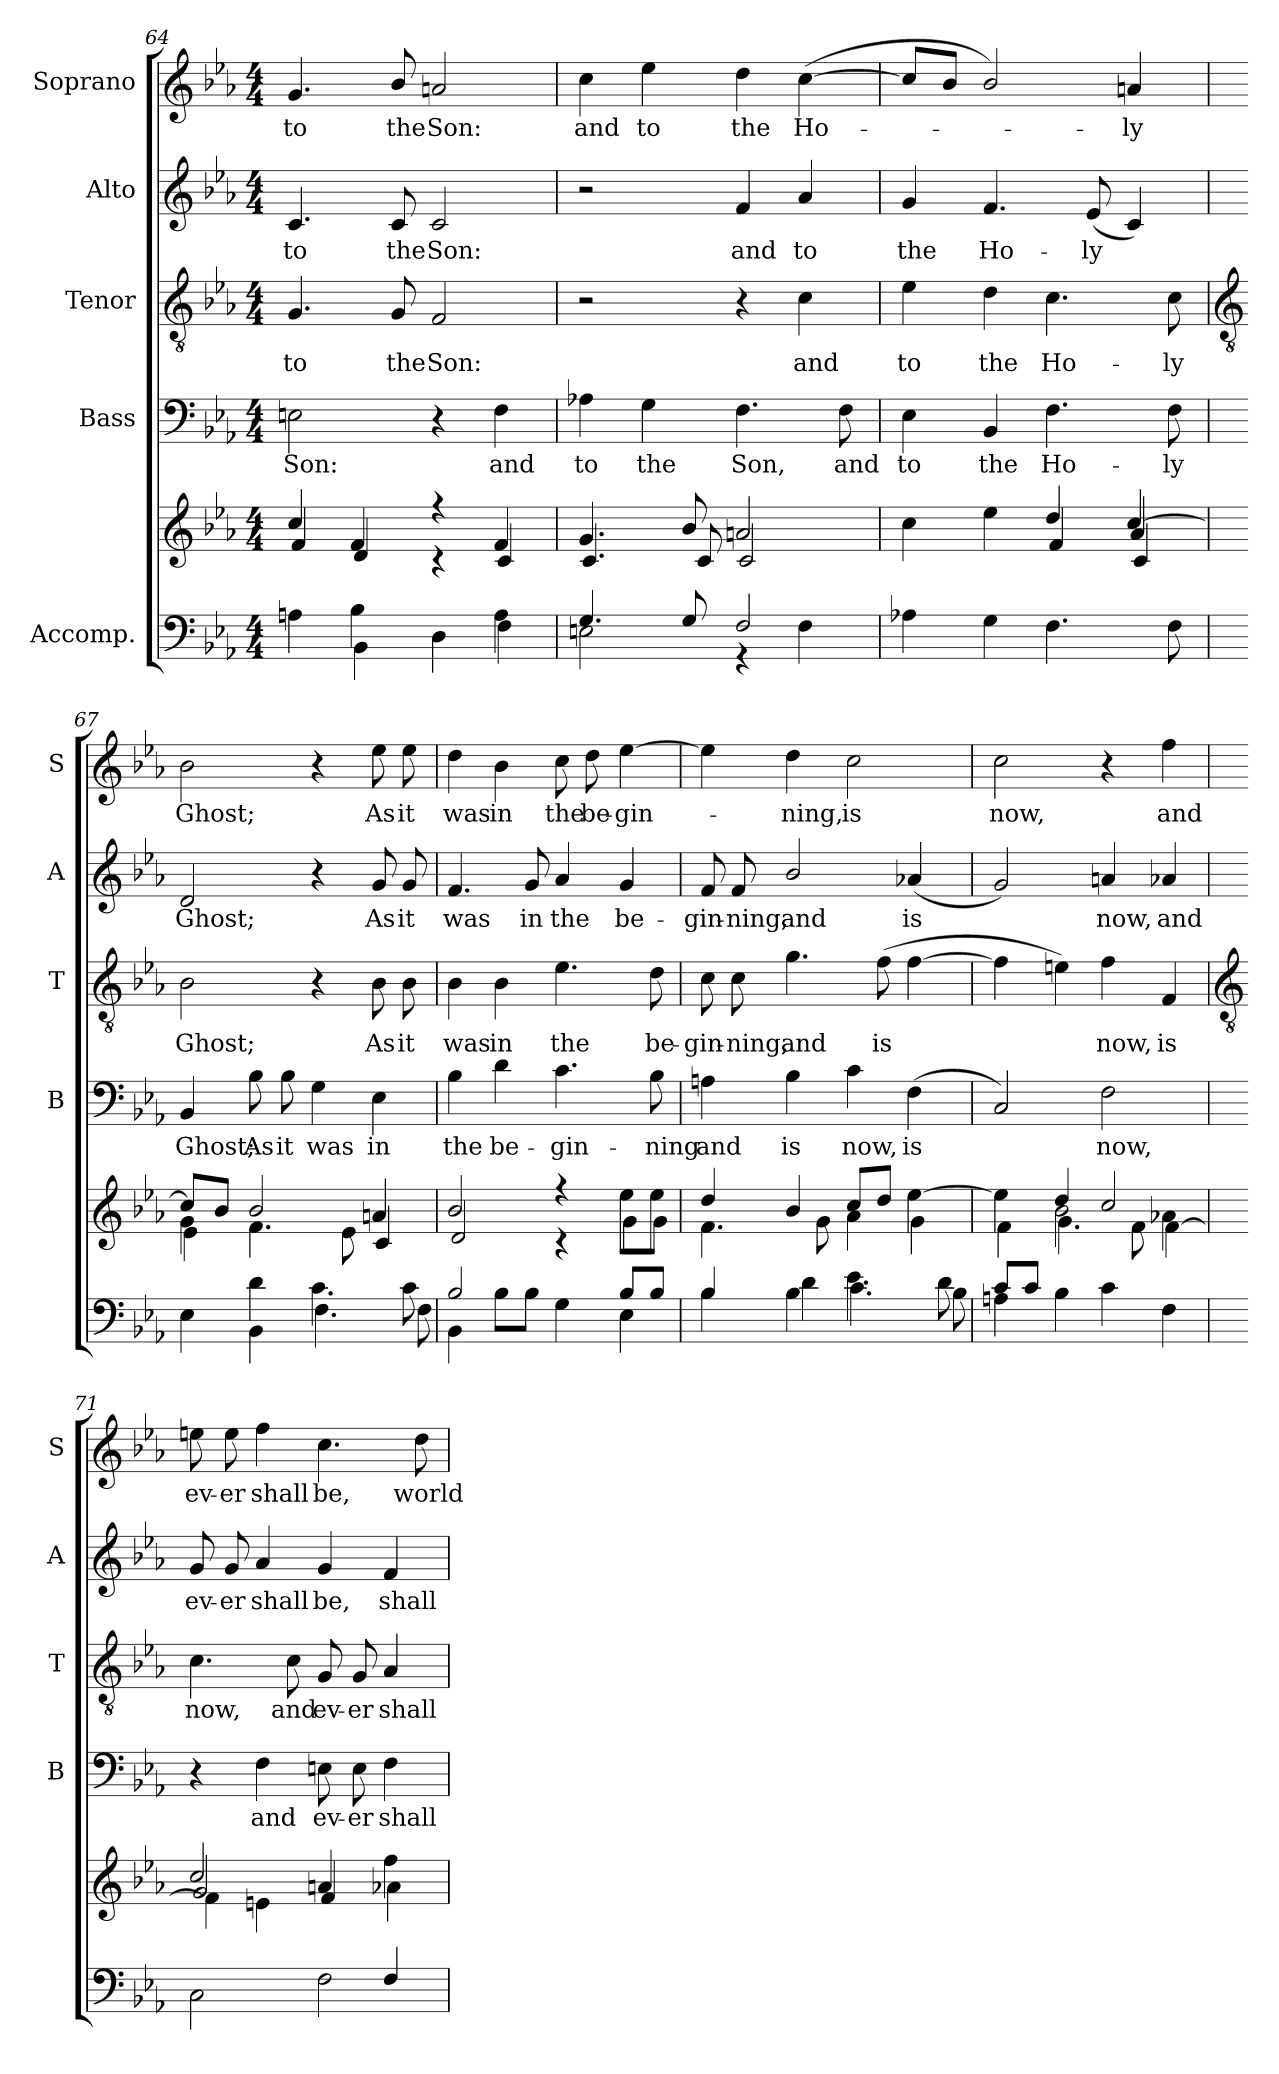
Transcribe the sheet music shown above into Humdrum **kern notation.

**kern	**kern	**kern	**text	**kern	**text	**kern	**text	**kern	**text
*part5	*part5	*part4	*part4	*part3	*part3	*part2	*part2	*part1	*part1
*staff6	*staff5	*staff4	*staff4	*staff3	*staff3	*staff2	*staff2	*staff1	*staff1
*I"Accomp.	*	*I"Bass	*	*I"Tenor	*	*I"Alto	*	*I"Soprano	*
*	*	*I'B	*	*I'T	*	*I'A	*	*I'S	*
*clefF4	*clefG2	*clefF4	*	*clefGv2	*	*clefG2	*	*clefG2	*
*k[b-e-a-]	*k[b-e-a-]	*k[b-e-a-]	*	*k[b-e-a-]	*	*k[b-e-a-]	*	*k[b-e-a-]	*
*E-:	*E-:	*E-:	*	*E-:	*	*E-:	*	*E-:	*
*M4/4	*M4/4	*M4/4	*	*M4/4	*	*M4/4	*	*M4/4	*
=64	=64	=64	=64	=64	=64	=64	=64	=64	=64
*^	*^	*	*	*	*	*	*	*	*
!	!	!	!	!	!LO:LY:b	!	!LO:LY:b	!	!LO:LY:b	!	!LO:LY:b
4An\	4ryy	4cc/	4f/	2En	Son:	4.G	to	4.c	to	4.g	to
4B-\	4BB-\	4f/	4d/	.	.	.	.	.	.	.	.
!	!	!	!	!	!	!	!LO:LY:b	!	!LO:LY:b	!	!LO:LY:b
.	.	.	.	.	.	8G	the	8c	the	8b-/	the
!	!	!	!	!	!	!	!LO:LY:b	!	!LO:LY:b	!	!LO:LY:b
4ryy	4D\	4r	4r	4r	.	2F	Son:	2c	Son:	2an	Son:
!	!	!	!	!	!LO:LY:b	!	!	!	!	!	!
4A\	4F\	4f/	4c/	4F	and	.	.	.	.	.	.
=65	=65	=65	=65	=65	=65	=65	=65	=65	=65	=65	=65
!	!	!	!	!	!LO:LY:b	!	!	!	!	!	!LO:LY:b
4.G/	2En\	4.g/	4.c/	4A-X	to	2r	.	2r	.	4cc	and
!	!	!	!	!	!LO:LY:b	!	!	!	!	!	!LO:LY:b
.	.	.	.	4G	the	.	.	.	.	4ee-	to
8G/	.	8b-/	8c/	.	.	.	.	.	.	.	.
!	!	!	!	!	!LO:LY:b	!	!	!	!LO:LY:b	!	!LO:LY:b
2F/	4r	2an/	2c/	4.F	Son,	4r	.	4f	and	4dd	the
!	!	!	!	!	!	!	!LO:LY:b	!	!LO:LY:b	!	!LO:LY:b
.	4F\	.	.	.	.	4c	and	4a-	to	(<[4cc	Ho-
!	!	!	!	!	!LO:LY:b	!	!	!	!	!	!
.	.	.	.	8F	and	.	.	.	.	.	.
=66	=66	=66	=66	=66	=66	=66	=66	=66	=66	=66	=66
*	*	*	*^	*	*	*	*	*	*	*	*
!	!	!	!	!	!	!LO:LY:b	!	!LO:LY:b	!	!LO:LY:b	!	!
2ryy	4A-X\	4cc\	2ryy	2.ryy	4E-	to	4e-	to	4g	the	8cc/L]	.
.	.	.	.	.	.	.	.	.	.	.	8b-/J	.
!	!	!	!	!	!	!LO:LY:b	!	!LO:LY:b	!	!LO:LY:b	!	!
.	4G\	4ee-\	.	.	4BB-	the	4d	the	4.f	Ho-	2b-/)	.
!	!	!	!	!	!	!LO:LY:b	!	!LO:LY:b	!	!	!	!
4ryy	4.F\	4dd/	4f/	.	4.F	Ho-	4.c	Ho-	.	.	.	.
!	!	!	!	!	!	!	!	!	!	!LO:LY:b	!	!
.	.	.	.	.	.	.	.	.	(<8e-	-ly	.	.
!	!	!	!	!	!	!	!	!	!	!	!	!LO:LY:b
4ryy	.	[4cc/	4a-/	4c/	.	.	.	.	4c)	.	4an	ly
!	!	!	!	!	!	!LO:LY:b	!	!LO:LY:b	!	!	!	!
.	8F\	.	.	.	8F	-ly	8c	-ly	.	.	.	.
!!LO:LB:g=z
=67	=67	=67	=67	=67	=67	=67	=67	=67	=67	=67	=67	=67
*	*	*	*	*	*	*	*clefGv2	*	*	*	*	*
!	!	!	!	!	!	!LO:LY:b	!	!LO:LY:b	!	!LO:LY:b	!	!LO:LY:b
4ryy	4E-\	8cc/L]	4g\	4e-\	4BB-	Ghost;	2B-	Ghost;	2d	Ghost;	2b-	Ghost;
.	.	8b-/J	.	.	.	.	.	.	.	.	.	.
!	!	!	!	!	!	!LO:LY:b	!	!	!	!	!	!
4d\	4BB-\	2b-/	4.f\	2.ryy	8B-	As	.	.	.	.	.	.
!	!	!	!	!	!	!LO:LY:b	!	!	!	!	!	!
.	.	.	.	.	8B-	it	.	.	.	.	.	.
!	!	!	!	!	!	!LO:LY:b	!	!	!	!	!	!
4.c\	4.F\	.	.	.	4G	was	4r	.	4r	.	4r	.
.	.	.	8e-\	.	.	.	.	.	.	.	.	.
!	!	!	!	!	!	!LO:LY:b	!	!LO:LY:b	!	!LO:LY:b	!	!LO:LY:b
.	.	4an/	4c/	.	4E-	in	8B-	As	8g	As	8ee-	As
!	!	!	!	!	!	!	!	!LO:LY:b	!	!LO:LY:b	!	!LO:LY:b
8c\	8F\	.	.	.	.	.	8B-	it	8g	it	8ee-	it
*	*	*	*v	*v	*	*	*	*	*	*	*	*
!!LO:LB:g=z
=68	=68	=68	=68	=68	=68	=68	=68	=68	=68	=68	=68
!	!	!	!	!	!LO:LY:b	!	!LO:LY:b	!	!LO:LY:b	!	!LO:LY:b
2B-/	4BB-\	2b-/	2d/	4B-	the	4B-	was	4.f	was	4dd	was
!	!	!	!	!	!LO:LY:b	!	!LO:LY:b	!	!	!	!LO:LY:b
.	8B-\L	.	.	4d	be-	4B-	in	.	.	4b-	in
!	!	!	!	!	!	!	!	!	!LO:LY:b	!	!
.	8B-\J	.	.	.	.	.	.	8g	in	.	.
!	!	!	!	!	!LO:LY:b	!	!LO:LY:b	!	!LO:LY:b	!	!LO:LY:b
4ryy	4G\	4r	4r	4.c	-gin-	4.e-	the	4a-	the	8cc	the
!	!	!	!	!	!	!	!	!	!	!	!LO:LY:b
.	.	.	.	.	.	.	.	.	.	8dd	be-
!	!	!	!	!	!	!	!	!	!LO:LY:b	!	!LO:LY:b
8B-/L	4E-\	8ee-\L	8g\L	.	.	.	.	4g	be-	[4ee-	-gin-
!	!	!	!	!	!LO:LY:b	!	!LO:LY:b	!	!	!	!
8B-/J	.	8ee-\J	8g\J	8B-	-ning	8d	be-	.	.	.	.
=69	=69	=69	=69	=69	=69	=69	=69	=69	=69	=69	=69
!	!	!	!	!	!LO:LY:b	!	!LO:LY:b	!	!LO:LY:b	!	!
4B-/	4B-\	4dd/	4.f\	4An	and	8c	-gin-	8f	-gin-	4ee-]	.
!	!	!	!	!	!	!	!LO:LY:b	!	!LO:LY:b	!	!
.	.	.	.	.	.	8c	-ning,	8f	-ning,	.	.
!	!	!	!	!	!LO:LY:b	!	!LO:LY:b	!	!LO:LY:b	!	!LO:LY:b
4B-\	4d\	4b-/	.	4B-	is	4.g	and	2b-/	and	4dd	ning,
.	.	.	8g\	.	.	.	.	.	.	.	.
!	!	!	!	!	!LO:LY:b	!	!	!	!	!	!LO:LY:b
4.e-\	4.c\	8cc/L	4a-\	4c	now,	.	.	.	.	2cc	is
!	!	!	!	!	!	!	!LO:LY:b	!	!	!	!
.	.	8dd/J	.	.	.	(>8fL	is	.	.	.	.
!	!	!	!	!	!LO:LY:b	!	!	!	!LO:LY:b	!	!
.	.	[4ee-\	4g\	(<4F	is	[4f	.	(<4a-X	is	.	.
8d\	8B-\	.	.	.	.	.	.	.	.	.	.
=70	=70	=70	=70	=70	=70	=70	=70	=70	=70	=70	=70
*	*	*	*^	*	*	*	*	*	*	*	*
!	!	!	!	!	!	!	!	!	!	!	!	!LO:LY:b
8c/L	4An\	4ee-\]	4f\	4ryy	2C)	.	4f]	.	2g)	.	2cc	now,
8c/J	.	.	.	.	.	.	.	.	.	.	.	.
2.ryy	4B-\	4dd/	2b-\	4.g\	.	.	4en)	.	.	.	.	.
!	!	!	!	!	!	!LO:LY:b	!	!LO:LY:b	!	!LO:LY:b	!	!
.	4c\	2cc/	.	.	2F	now,	4f	now,	4an	now,	4r	.
.	.	.	.	8f\	.	.	.	.	.	.	.	.
!	!	!	!	!	!	!	!	!LO:LY:b	!	!LO:LY:b	!	!LO:LY:b
.	4F\	.	4a-X\	[4f\	.	.	4F	is	4a-X	and	4ff	and
!!LO:LB:g=z
=71	=71	=71	=71	=71	=71	=71	=71	=71	=71	=71	=71	=71
*	*	*	*	*	*	*	*clefGv2	*	*	*	*	*
!	!	!	!	!	!	!	!	!LO:LY:b	!	!LO:LY:b	!	!LO:LY:b
2.ryy	2C\	2cc/	2g/	4f\]	4r	.	4.c	now,	8g	ev-	8een	ev-
!	!	!	!	!	!	!	!	!	!	!LO:LY:b	!	!LO:LY:b
.	.	.	.	.	.	.	.	.	8g	-er	8ee	-er
!	!	!	!	!	!	!LO:LY:b	!	!	!	!LO:LY:b	!	!LO:LY:b
.	.	.	.	4en\	4F	and	.	.	4a-	shall	4ff	shall
!	!	!	!	!	!	!	!	!LO:LY:b	!	!	!	!
.	.	.	.	.	.	.	8c	and	.	.	.	.
!	!	!	!	!	!	!LO:LY:b	!	!LO:LY:b	!	!LO:LY:b	!	!LO:LY:b
.	2F\	4ryy	4an/	4f/	8En	ev-	8G	ev-	4g	be,	4.cc	be,
!	!	!	!	!	!	!LO:LY:b	!	!LO:LY:b	!	!	!	!
.	.	.	.	.	8E	-er	8G	-er	.	.	.	.
!	!	!	!	!	!	!LO:LY:b	!	!LO:LY:b	!	!LO:LY:b	!	!
4F/	.	4ff\	4a-X\	4ryy	4F	shall	4A-	shall	4f	shall	.	.
!	!	!	!	!	!	!	!	!	!	!	!	!LO:LY:b
.	.	.	.	.	.	.	.	.	.	.	8dd	world
*v	*v	*	*	*	*	*	*	*	*	*	*	*
*	*v	*v	*v	*	*	*	*	*	*	*	*
=	=	=	=	=	=	=	=	=	=
*-	*-	*-	*-	*-	*-	*-	*-	*-	*-
